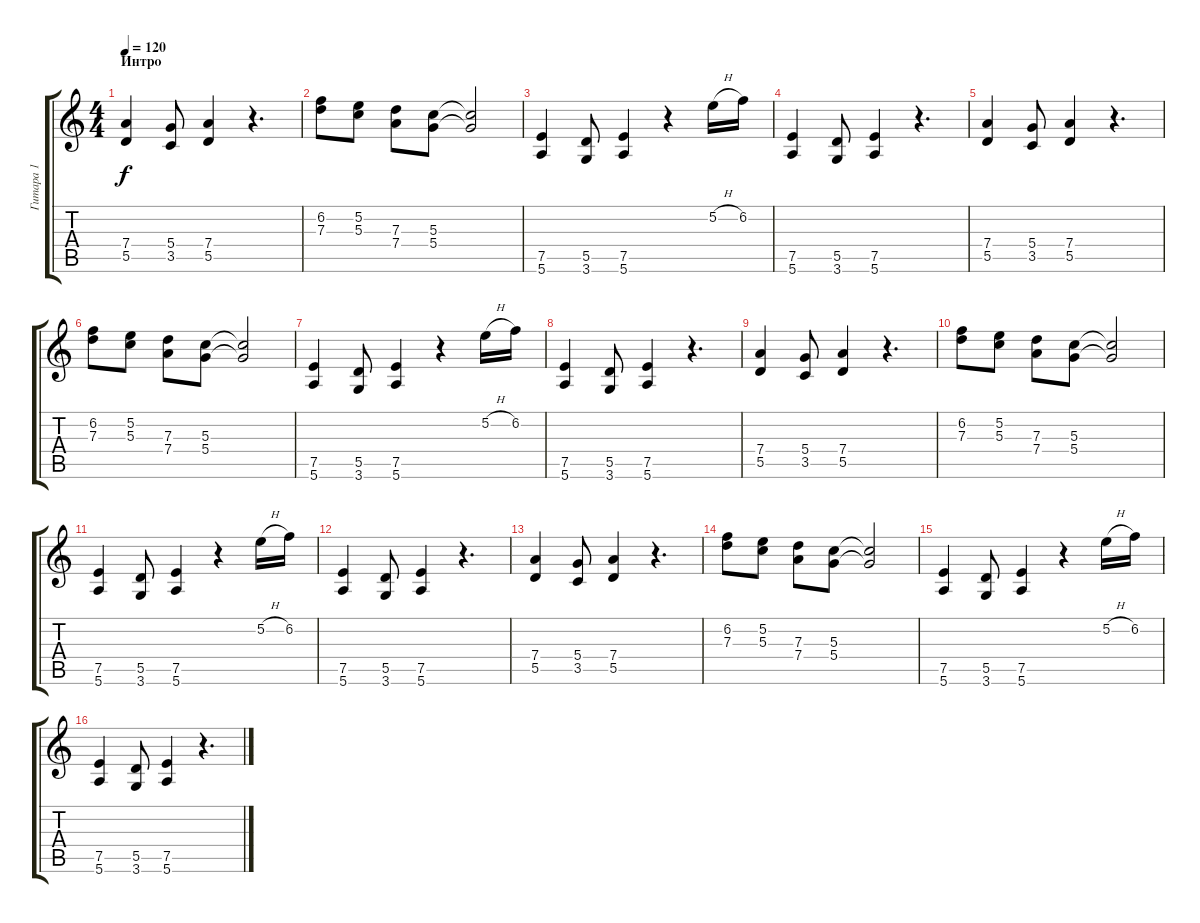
\track ("Гитара 1" "Гитара 1") {instrument distortionguitar}
\staff {score tabs}
\tuning (E4 B3 G3 D3 A2 E2) {hide}
\ts (4 4)
\section ("" "Интро")
\tempo 120
\clef g2
\ks c
(7.4 5.5).4{dy f instrument distortionguitar} (5.4 3.5).8 (7.4 5.5).4 r.4{d} |
(6.2 7.3).8 (5.2 5.3).8 (7.3 7.4).8 (5.3 5.4).8 (5.3{t} 5.4{t}).2 |
(7.5 5.6).4 (5.5 3.6).8 (7.5 5.6).4 r.4 5.2{h}.16 6.2.16 |
(7.5 5.6).4 (5.5 3.6).8 (7.5 5.6).4 r.4{d} |
(7.4 5.5).4 (5.4 3.5).8 (7.4 5.5).4 r.4{d} |
(6.2 7.3).8 (5.2 5.3).8 (7.3 7.4).8 (5.3 5.4).8 (5.3{t} 5.4{t}).2 |
(7.5 5.6).4 (5.5 3.6).8 (7.5 5.6).4 r.4 5.2{h}.16 6.2.16 |
(7.5 5.6).4 (5.5 3.6).8 (7.5 5.6).4 r.4{d} |
(7.4 5.5).4 (5.4 3.5).8 (7.4 5.5).4 r.4{d} |
(6.2 7.3).8 (5.2 5.3).8 (7.3 7.4).8 (5.3 5.4).8 (5.3{t} 5.4{t}).2 |
(7.5 5.6).4 (5.5 3.6).8 (7.5 5.6).4 r.4 5.2{h}.16 6.2.16 |
(7.5 5.6).4 (5.5 3.6).8 (7.5 5.6).4 r.4{d} |
(7.4 5.5).4 (5.4 3.5).8 (7.4 5.5).4 r.4{d} |
(6.2 7.3).8 (5.2 5.3).8 (7.3 7.4).8 (5.3 5.4).8 (5.3{t} 5.4{t}).2 |
(7.5 5.6).4 (5.5 3.6).8 (7.5 5.6).4 r.4 5.2{h}.16 6.2.16 |
(7.5 5.6).4 (5.5 3.6).8 (7.5 5.6).4 r.4{d}
